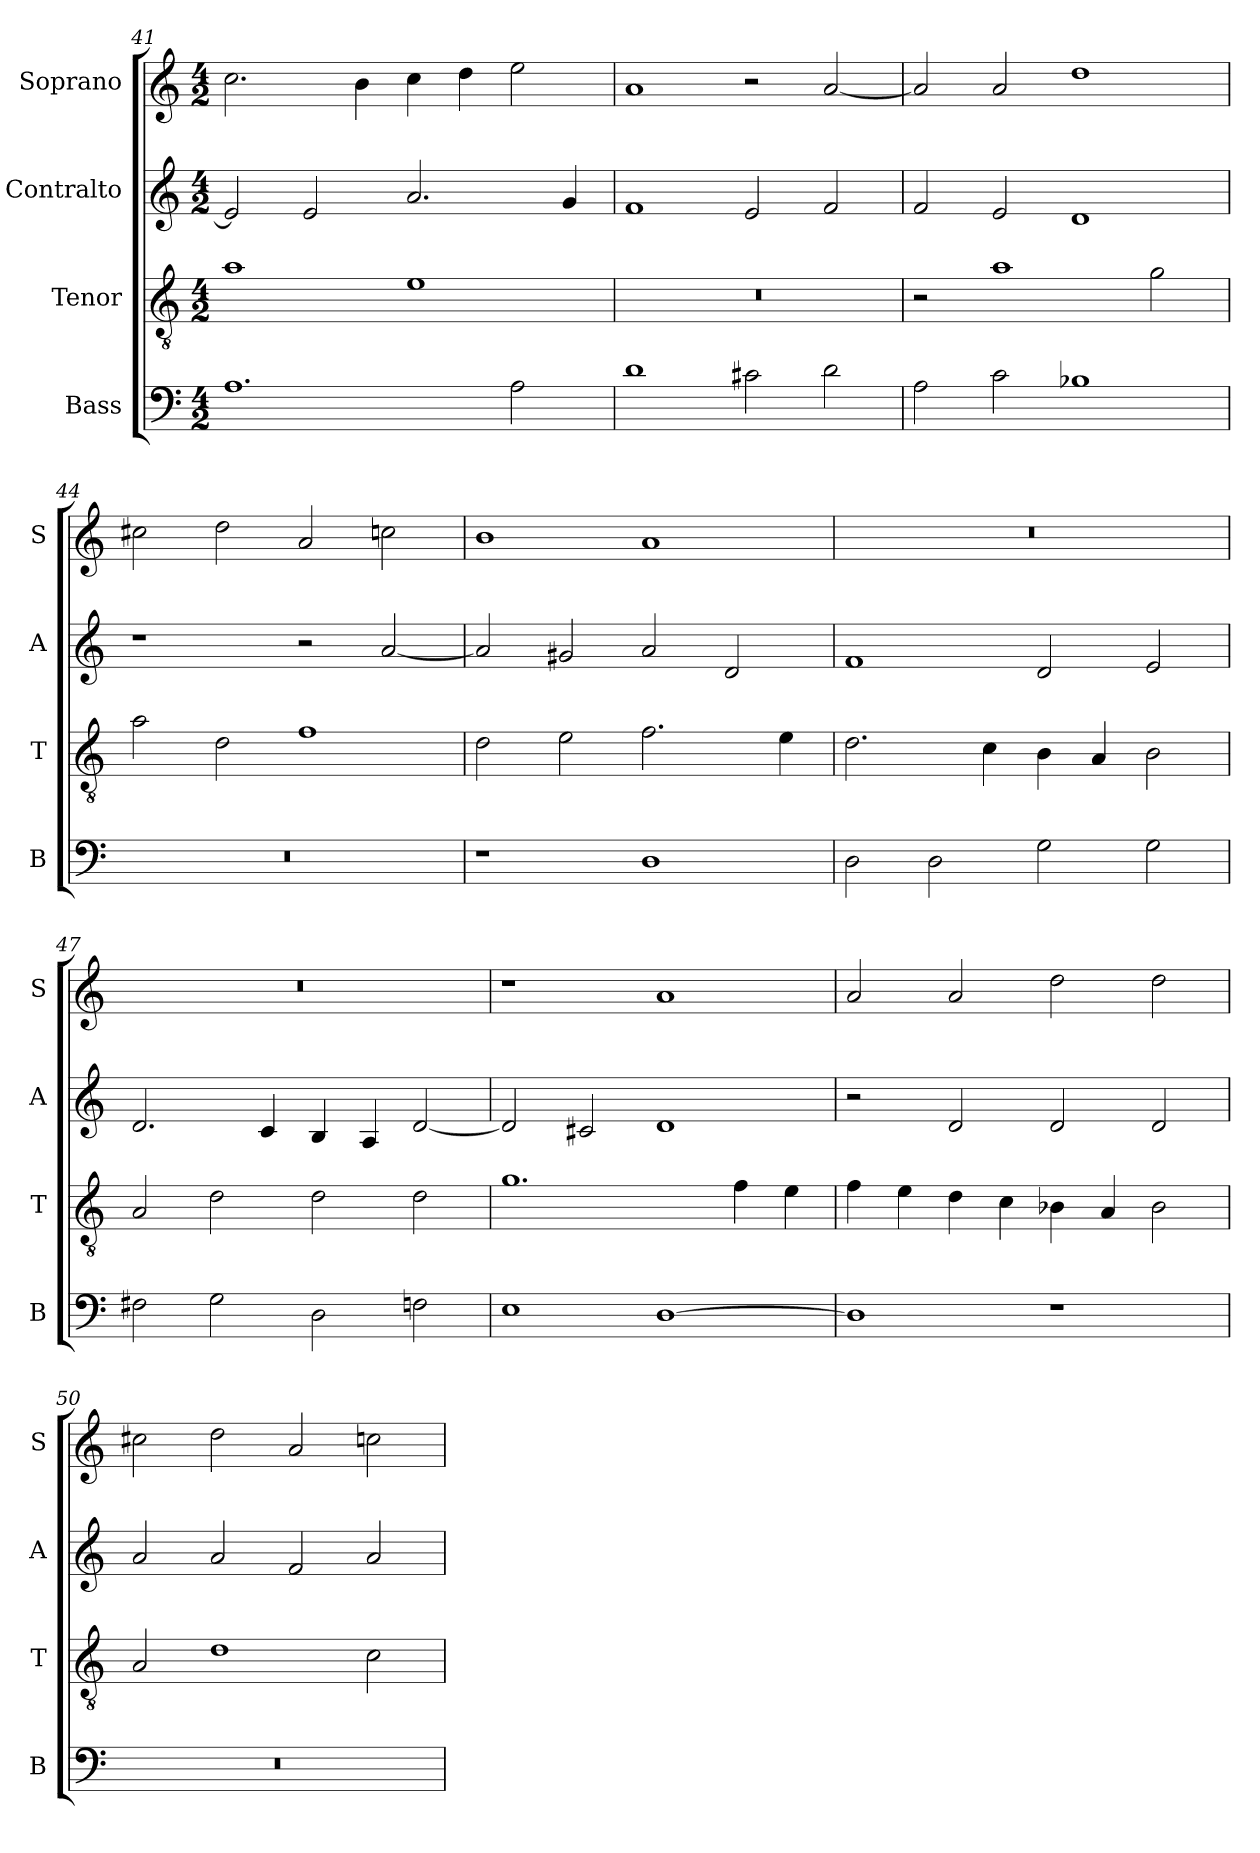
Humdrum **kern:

**kern	**kern	**kern	**kern
*part4	*part3	*part2	*part1
*staff4	*staff3	*staff2	*staff1
*I"Bass	*I"Tenor	*I"Contralto	*I"Soprano
*I'B	*I'T	*I'A	*I'S
*clefF4	*clefGv2	*clefG2	*clefG2
*k[]	*k[]	*k[]	*k[]
*D:dor	*D:dor	*D:dor	*D:dor
*M4/2	*M4/2	*M4/2	*M4/2
=41	=41	=41	=41
1.A	1a	2e]	2.cc
.	.	2e	.
.	.	.	4b
.	1e	2.a	4cc
.	.	.	4dd
2A	.	.	2ee
.	.	4g	.
=42	=42	=42	=42
1d	0r	1f	1a
2c#X	.	2e	2r
2d	.	2f	[2a
=43	=43	=43	=43
2A	2r	2f	2a]
2c	1a	2e	2a
1B-X	.	1d	1dd
.	2g	.	.
=44	=44	=44	=44
0r	2a	1r	2cc#X
.	2d	.	2dd
.	1f	2r	2a
.	.	[2a	2ccn
=45	=45	=45	=45
1r	2d	2a]	1b
.	2e	2g#X	.
1D	2.f	2a	1a
.	.	2d	.
.	4e	.	.
=46	=46	=46	=46
2D	2.d	1f	0r
2D	.	.	.
.	4c	.	.
2G	4B	2d	.
.	4A	.	.
2G	2B	2e	.
=47	=47	=47	=47
2F#X	2A	2.d	0r
2G	2d	.	.
.	.	4c	.
2D	2d	4B	.
.	.	4A	.
2Fn	2d	[2d	.
=48	=48	=48	=48
1E	1.g	2d]	1r
.	.	2c#X	.
[1D	.	1d	1a
.	4f	.	.
.	4e	.	.
=49	=49	=49	=49
1D]	4f	2r	2a
.	4e	.	.
.	4d	2d	2a
.	4c	.	.
1r	4B-X	2d	2dd
.	4A	.	.
.	2B-	2d	2dd
=50	=50	=50	=50
0r	2A	2a	2cc#X
.	1d	2a	2dd
.	.	2f	2a
.	2c	2a	2ccn
=	=	=	=
*-	*-	*-	*-
